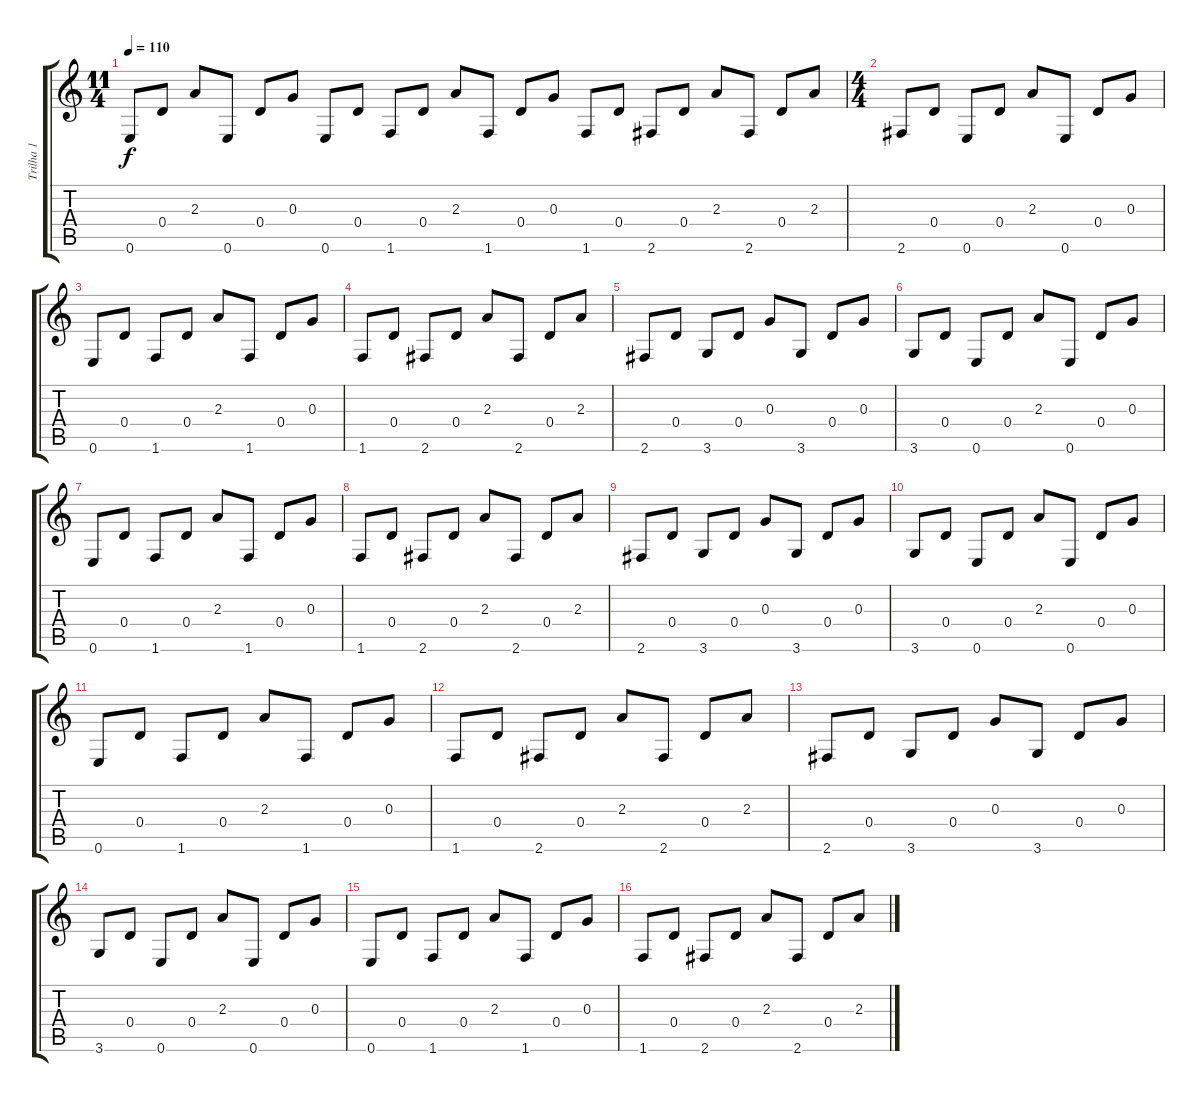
\track ("Trilha 1" "Trilha 1") {instrument electricguitarclean}
\staff {score tabs}
\tuning (E4 B3 G3 D3 A2 E2) {hide}
\ts (11 4)
\tempo 110
\clef g2
\ks c
0.6.8{dy f} 0.4.8 2.3.8 0.6.8 0.4.8 0.3.8 0.6.8 0.4.8 1.6.8 0.4.8 2.3.8 1.6.8 0.4.8 0.3.8 1.6.8 0.4.8 2.6.8 0.4.8 2.3.8 2.6.8 0.4.8 2.3.8 |
\ts (4 4)
2.6.8 0.4.8 0.6.8 0.4.8 2.3.8 0.6.8 0.4.8 0.3.8 |
0.6.8 0.4.8 1.6.8 0.4.8 2.3.8 1.6.8 0.4.8 0.3.8 |
1.6.8 0.4.8 2.6.8 0.4.8 2.3.8 2.6.8 0.4.8 2.3.8 |
2.6.8 0.4.8 3.6.8 0.4.8 0.3.8 3.6.8 0.4.8 0.3.8 |
3.6.8 0.4.8 0.6.8 0.4.8 2.3.8 0.6.8 0.4.8 0.3.8 |
0.6.8 0.4.8 1.6.8 0.4.8 2.3.8 1.6.8 0.4.8 0.3.8 |
1.6.8 0.4.8 2.6.8 0.4.8 2.3.8 2.6.8 0.4.8 2.3.8 |
2.6.8 0.4.8 3.6.8 0.4.8 0.3.8 3.6.8 0.4.8 0.3.8 |
3.6.8 0.4.8 0.6.8 0.4.8 2.3.8 0.6.8 0.4.8 0.3.8 |
0.6.8 0.4.8 1.6.8 0.4.8 2.3.8 1.6.8 0.4.8 0.3.8 |
1.6.8 0.4.8 2.6.8 0.4.8 2.3.8 2.6.8 0.4.8 2.3.8 |
2.6.8 0.4.8 3.6.8 0.4.8 0.3.8 3.6.8 0.4.8 0.3.8 |
3.6.8 0.4.8 0.6.8 0.4.8 2.3.8 0.6.8 0.4.8 0.3.8 |
0.6.8 0.4.8 1.6.8 0.4.8 2.3.8 1.6.8 0.4.8 0.3.8 |
1.6.8 0.4.8 2.6.8 0.4.8 2.3.8 2.6.8 0.4.8 2.3.8
